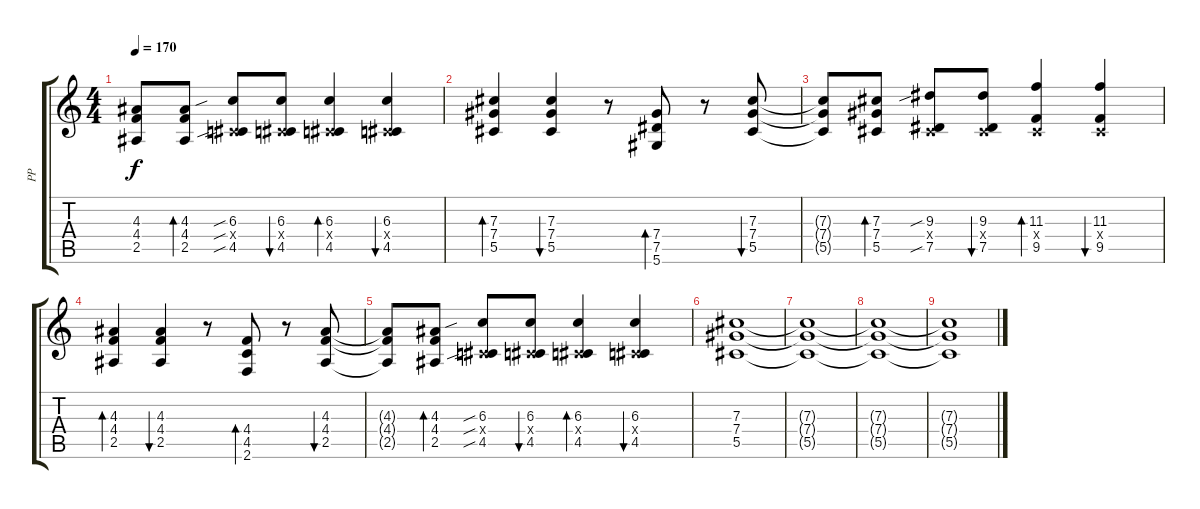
\track ("PP" "PP") {instrument overdrivenguitar}
\staff {score tabs}
\tuning (Eb4 Bb3 Gb3 Db3 Ab2 Eb2) {hide}
\ts (4 4)
\tempo 170
\clef g2
\ks c
(4.3{t} 4.4{t} 2.5{t}).8{dy f} (4.3 4.4 2.5).8{bd 60} (6.3{sib} 0.4{sib x} 4.5{sib}).8 (6.3 0.4{x} 4.5).8{bu 60} (6.3 0.4{x} 4.5).4{bd 60} (6.3 0.4{x} 4.5).4{bu 60} |
(7.3 7.4 5.5).4{bd 60} (7.3 7.4 5.5).4{bu 60} r.8 (7.4 7.5 5.6).8{bd 60} r.8 (7.3 7.4 5.5).8{bu 60} |
(7.3{t} 7.4{t} 5.5{t}).8 (7.3 7.4 5.5).8{bd 60} (9.3{sib} 0.4{x} 7.5{sib}).8 (9.3 0.4{x} 7.5).8{bu 60} (11.3 0.4{x} 9.5).4{bd 60} (11.3 0.4{x} 9.5).4{bu 60} |
(4.3 4.4 2.5).4{bd 60} (4.3 4.4 2.5).4{bu 60} r.8 (4.4 4.5 2.6).8{bd 60} r.8 (4.3 4.4 2.5).8{bu 60} |
(4.3{t} 4.4{t} 2.5{t}).8 (4.3 4.4 2.5).8{bd 60} (6.3{sib} 0.4{sib x} 4.5{sib}).8 (6.3 0.4{x} 4.5).8{bu 60} (6.3 0.4{x} 4.5).4{bd 60} (6.3 0.4{x} 4.5).4{bu 60} |
(7.3 7.4 5.5).1{volume 0} |
(7.3{t} 7.4{t} 5.5{t}).1 |
(7.3{t} 7.4{t} 5.5{t}).1 |
(7.3{t} 7.4{t} 5.5{t}).1
